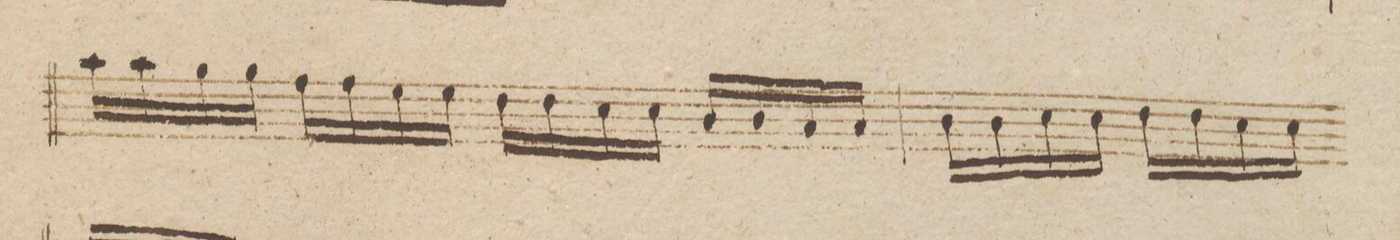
**kern	**dynam
*I"Violino 2do	*
*clefG2	*
*k[b-]	*
*met(c)	*
*M4/4	*
16aa\LL	.
16aa\	.
16gg\	.
16gg\JJ	.
16ff\LL	.
16ff\	.
16ee\	.
16ee\JJ	.
16dd\LL	.
16dd\	.
16cc\	.
16cc\JJ	.
16b-/LL	.
16b-/	.
16a/	.
16a/JJ	.
=137	=137
16b-\LL	.
16b-\	.
16cc\	.
16cc\JJ	.
16dd\LL	.
16dd\	.
16cc\	.
16cc\JJ	.
*-	*-
